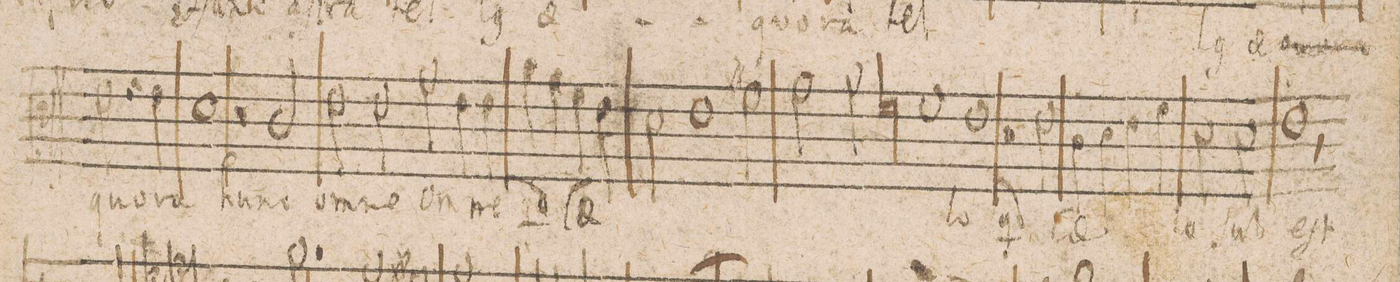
**kern	**text
*I"Alto.	*
*clefC3	*
*k[]	*
*met(C|)	*
*M2/1	*
2.e\	.
4e\	-quo-
=47-	=47-
1d	-ra
2r	.
2cny/	hunc
=48-	=48-
2e\	om-
2e\	-ne
2g\	om-
4e\	-ne
4e\	q(uo)d
=49-	=49-
4a\	Cae-
4g\	.
4f\	.
4e\	.
2d\	.
1e\	.
=50-	=50-
2f#X\	.
2g\	.
2a\	.
=51-	=51-
1fn	.
1e	-lo
=52-	=52-
2r	.
2e\	q(uo)d
4c\	Cae-
4d\	.
4e\	.
4f\	.
=53-	=53-
2d\	-lo
2d\	Sub-
1e,<	-eſt
=54-	=54-
*-	*-
